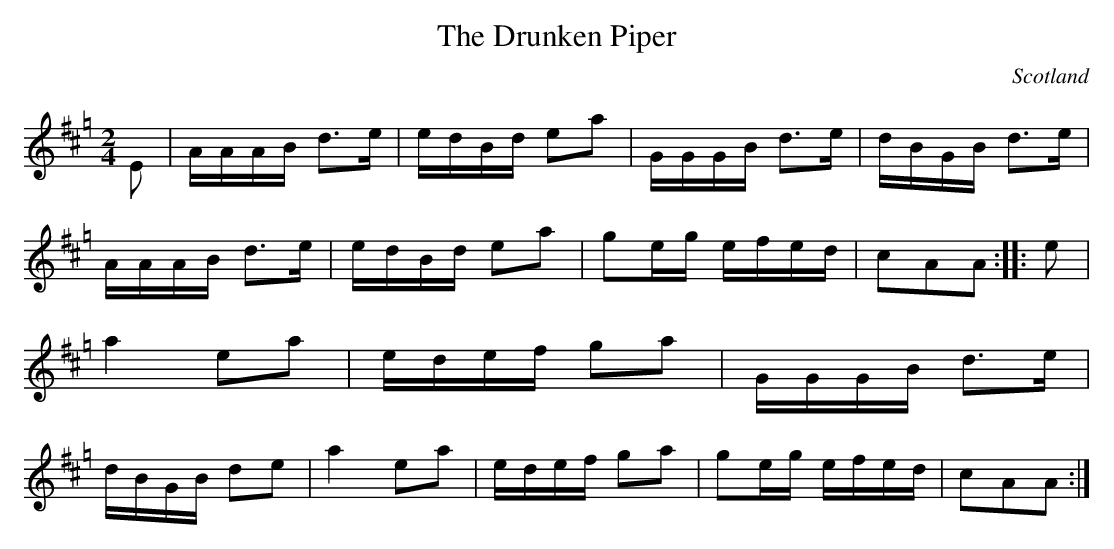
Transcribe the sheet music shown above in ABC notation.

X:1
T:Drunken Piper, The
O:Scotland
M:2/4
K:Hp
E2 |\
AAAB d3e | edBd e2a2 | GGGB d3e | dBGB d3e |\
AAAB d3e | edBd e2a2 | g2eg efed | c2A2A2 :|\
|: e2 |\
a4 e2a2 | edef g2a2 | GGGB d3e | dBGB d2e2 |\
a4 e2a2 | edef g2a2 | g2eg efed | c2A2A2 :|
